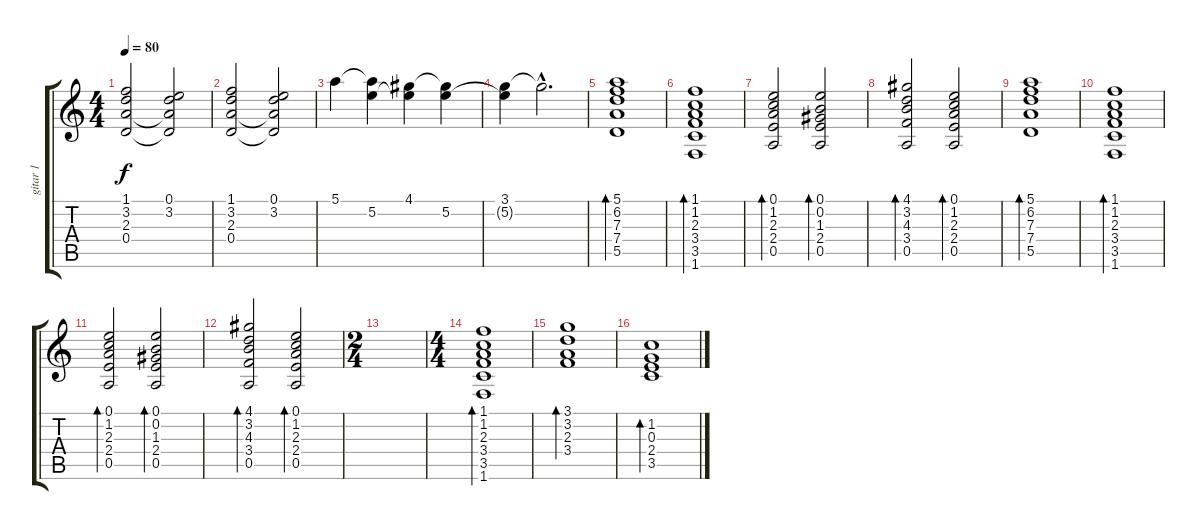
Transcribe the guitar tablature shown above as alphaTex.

\track ("gitar 1" "gitar 1") {instrument acousticguitarnylon}
\staff {score tabs}
\tuning (E4 B3 G3 D3 A2 E2) {hide}
\ts (4 4)
\tempo 80
\clef g2
\ks c
(1.1 3.2 2.3 0.4).2{dy f} (0.1 3.2 2.3{t} 0.4{t}).2 |
(1.1 3.2 2.3 0.4).2 (0.1 3.2 2.3{t} 0.4{t}).2 |
5.1.4 (5.1{t} 5.2).4 (4.1 5.2{t}).4 (4.1{t} 5.2).4 |
(3.1 5.2{t}).4 3.1{hac t}.2{d} |
(5.1 6.2 7.3 7.4 5.5).1{bd 120} |
(1.1 1.2 2.3 3.4 3.5 1.6).1{bd 120} |
(0.1 1.2 2.3 2.4 0.5).2{bd 120} (0.1 0.2 1.3 2.4 0.5).2{bd 120} |
(4.1 3.2 4.3 3.4 0.5).2{bd 120} (0.1 1.2 2.3 2.4 0.5).2{bd 120} |
(5.1 6.2 7.3 7.4 5.5).1{bd 120} |
(1.1 1.2 2.3 3.4 3.5 1.6).1{bd 120} |
(0.1 1.2 2.3 2.4 0.5).2{bd 120} (0.1 0.2 1.3 2.4 0.5).2{bd 120} |
(4.1 3.2 4.3 3.4 0.5).2{bd 120} (0.1 1.2 2.3 2.4 0.5).2{bd 120} |
\ts (2 4)
|
\ts (4 4)
(1.1 1.2 2.3 3.4 3.5 1.6).1{bd 120} |
(3.1 3.2 2.3 3.4).1{bd 120} |
(1.2 0.3 2.4 3.5).1{bd 120}
